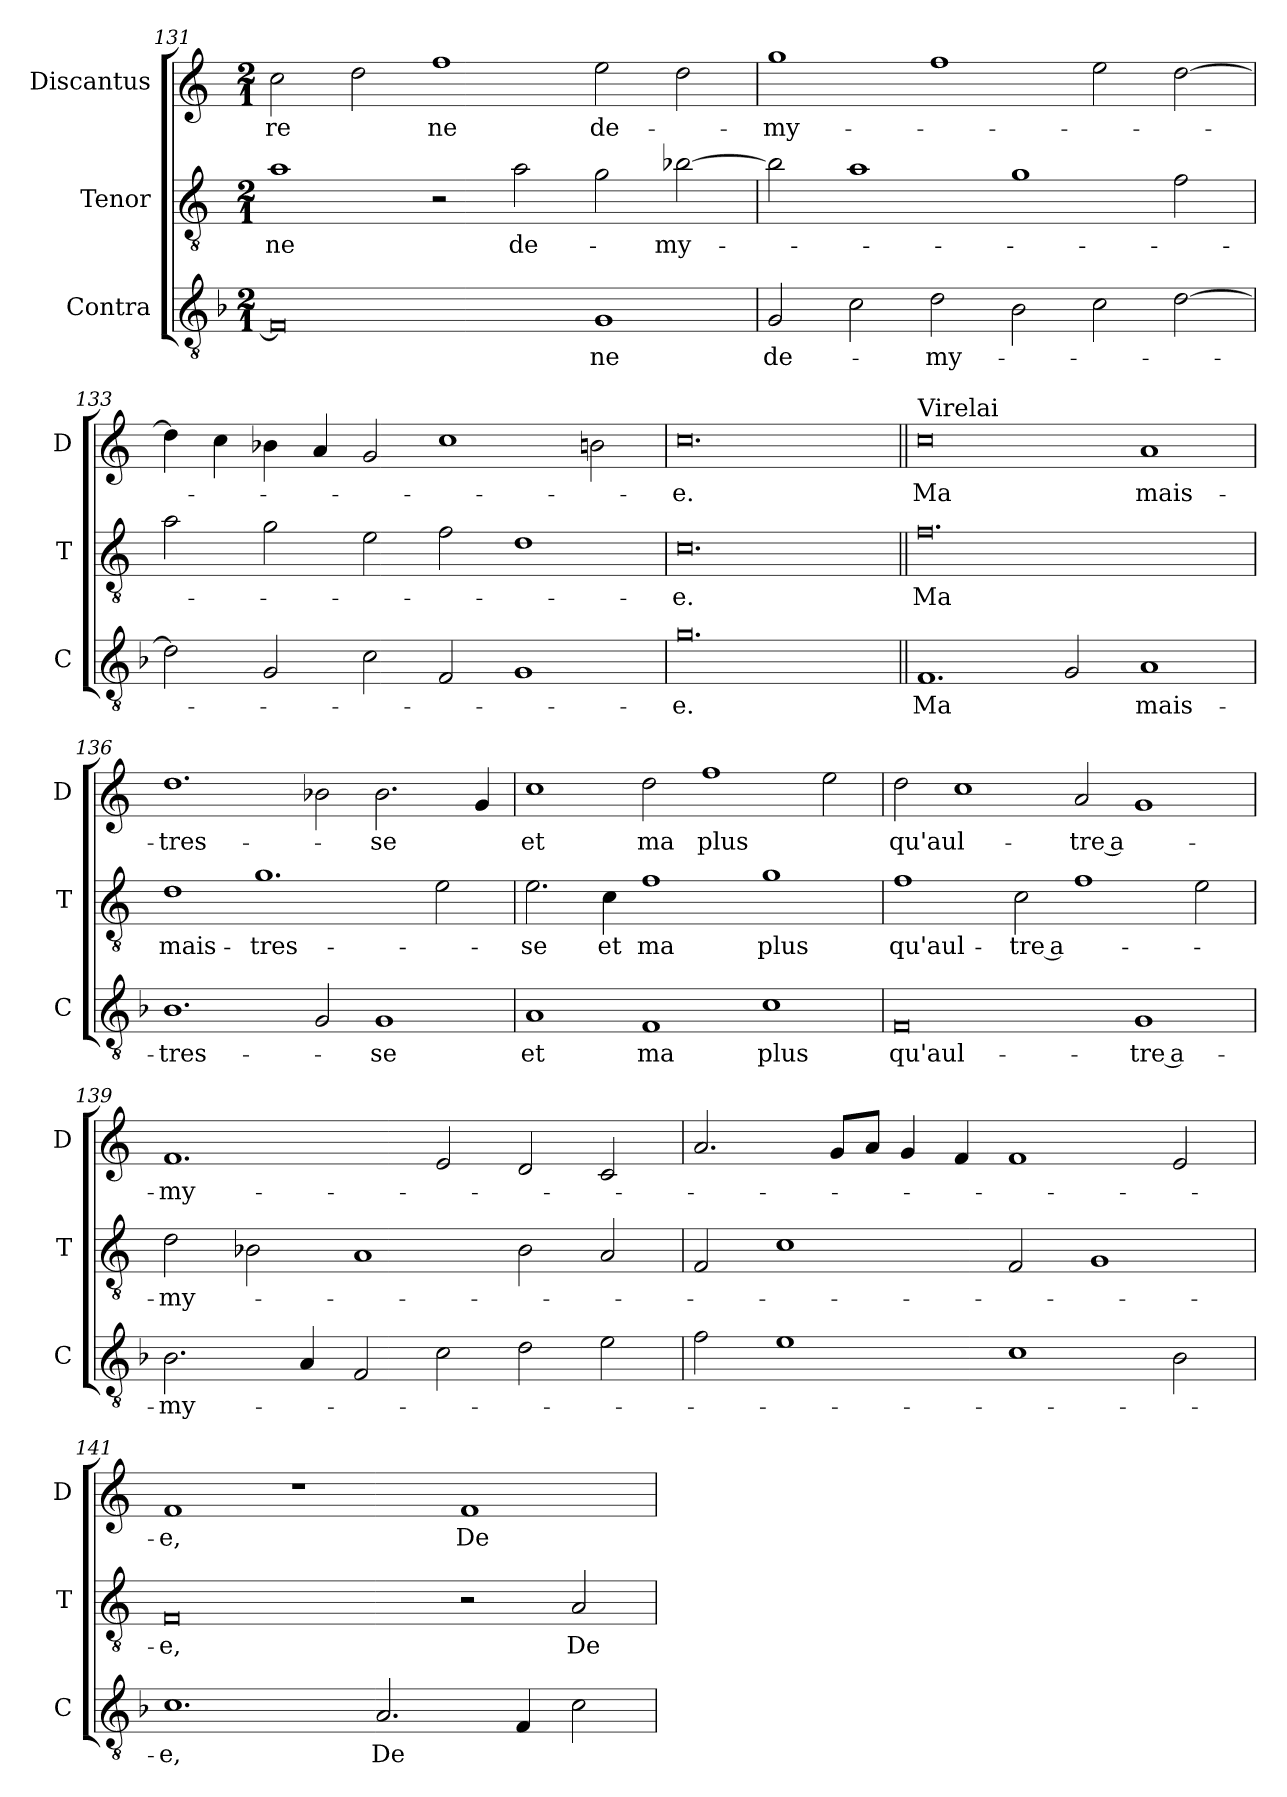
**kern	**text	**kern	**text	**kern	**text
*part3	*part3	*part2	*part2	*part1	*part1
*staff3	*staff3	*staff2	*staff2	*staff1	*staff1
*I"Contra	*	*I"Tenor	*	*I"Discantus	*
*I'C	*	*I'T	*	*I'D	*
*clefGv2	*	*clefGv2	*	*clefG2	*
*k[b-]	*	*k[]	*	*k[]	*
*M2/1	*	*M2/1	*	*M2/1	*
=131	=131	=131	=131	=131	=131
0F]	.	1a	ne	2cc\	-re
.	.	.	.	2dd\	.
.	.	2r	.	1ff	ne
.	.	2a\	de-	.	.
1G	ne	2g\	.	2ee\	de-
.	.	[2b-\	-my-	2dd\	.
=132	=132	=132	=132	=132	=132
2G/	de-	2b-\]	.	1gg	-my-
2c\	.	1a	.	.	.
2d\	-my-	.	.	1ff	.
2B-\	.	1g	.	.	.
2c\	.	.	.	2ee\	.
[2d\	.	2f\	.	[2dd\	.
=133	=133	=133	=133	=133	=133
2d\]	.	2a\	.	4dd\]	.
.	.	.	.	4cc\	.
2G/	.	2g\	.	4b-\	.
.	.	.	.	4a/	.
2c\	.	2e\	.	2g/	.
2F/	.	2f\	.	1cc	.
1G	.	1d	.	.	.
.	.	.	.	2bn\	.
=134	=134	=134	=134	=134	=134
0.g	-e.	0.c	-e.	0.cc	-e.
!!LO:LB:g=z
=135||	=135||	=135||	=135||	=135||	=135||
!	!	!	!	!LO:TX:a:t=Virelai	!
1.F	Ma	0.f	Ma	0cc	Ma
2G/	.	.	.	.	.
1A	mais-	.	.	1a	mais-
=136	=136	=136	=136	=136	=136
1.B-	-tres-	1d	mais-	1.dd	-tres-
.	.	1.g	-tres-	.	.
2G/	.	.	.	2b-\	.
1G	-se	.	.	2.b-\	-se
.	.	2e\	.	.	.
.	.	.	.	4g/	.
=137	=137	=137	=137	=137	=137
1A	et	2.e\	-se	1cc	et
.	.	4c\	et	.	.
1F	ma	1f	ma	2dd\	ma
.	.	.	.	1ff	plus
1c	plus	1g	plus	.	.
.	.	.	.	2ee\	.
=138	=138	=138	=138	=138	=138
0F	qu'aul-	1f	qu'aul-	2dd\	qu'aul-
.	.	.	.	1cc	.
.	.	2c\	-tre a-	.	.
.	.	1f	.	2a/	-tre a-
1G	-tre a-	.	.	1g	.
.	.	2e\	.	.	.
=139	=139	=139	=139	=139	=139
2.B-\	-my-	2d\	-my-	1.f	-my-
.	.	2B-\	.	.	.
4A/	.	.	.	.	.
2F/	.	1A	.	.	.
2c\	.	.	.	2e/	.
2d\	.	2B-\	.	2d/	.
2e\	.	2A/	.	2c/	.
=140	=140	=140	=140	=140	=140
2f\	.	2F/	.	2.a/	.
1e	.	1c	.	.	.
.	.	.	.	8g/L	.
.	.	.	.	8a/J	.
.	.	.	.	4g/	.
.	.	.	.	4f/	.
1c	.	2F/	.	1f	.
.	.	1G	.	.	.
2B-\	.	.	.	2e/	.
=141	=141	=141	=141	=141	=141
1.c	-e,	0F	-e,	1f	-e,
.	.	.	.	1r	.
2.A/	De	.	.	.	.
.	.	2r	.	1f	De
4F/	.	.	.	.	.
2c\	.	2A/	De	.	.
=	=	=	=	=	=
*-	*-	*-	*-	*-	*-
